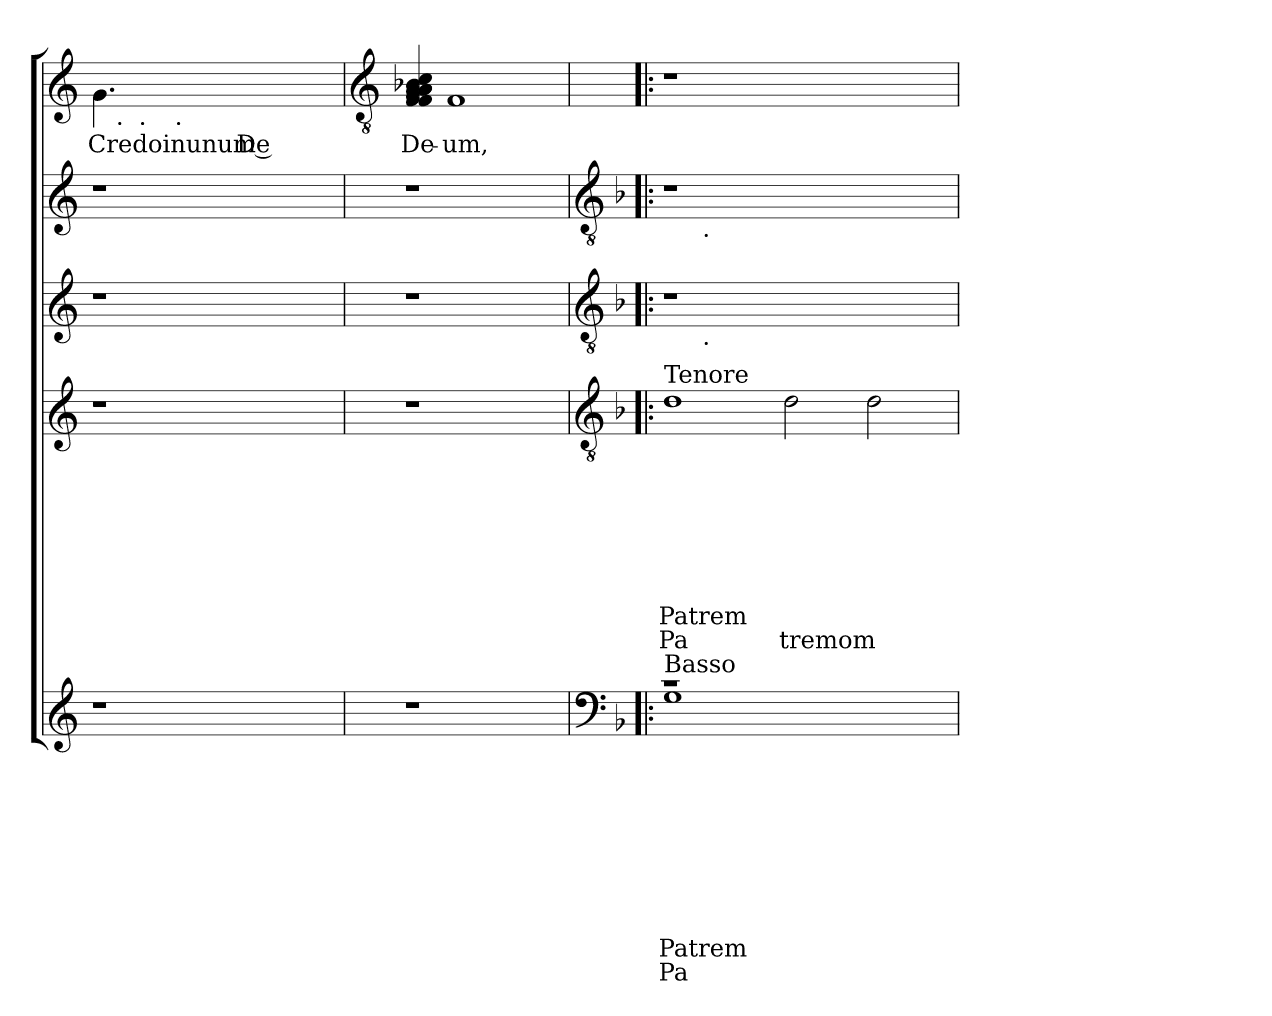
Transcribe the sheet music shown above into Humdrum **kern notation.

**kern	**text	**text	**text	**text	**text	**text	**text	**text	**text	**text	**kern	**text	**text	**text	**text	**text	**text	**text	**text	**kern	**kern	**kern	**text
*part5	*part5	*part5	*part5	*part5	*part5	*part5	*part5	*part5	*part5	*part5	*part4	*part4	*part4	*part4	*part4	*part4	*part4	*part4	*part4	*part3	*part2	*part1	*part1
*staff5	*staff5	*staff5	*staff5	*staff5	*staff5	*staff5	*staff5	*staff5	*staff5	*staff5	*staff4	*staff4	*staff4	*staff4	*staff4	*staff4	*staff4	*staff4	*staff4	*staff3	*staff2	*staff1	*staff1
!!LO:PB:g=z
*clefG2	*	*	*	*	*	*	*	*	*	*	*clefG2	*	*	*	*	*	*	*	*	*clefG2	*clefG2	*clefG2	*
*k[]	*	*	*	*	*	*	*	*	*	*	*k[]	*	*	*	*	*	*	*	*	*k[]	*k[]	*k[]	*
*C:	*	*	*	*	*	*	*	*	*	*	*C:	*	*	*	*	*	*	*	*	*C:	*C:	*C:	*
=1	=1	=1	=1	=1	=1	=1	=1	=1	=1	=1	=1	=1	=1	=1	=1	=1	=1	=1	=1	=1	=1	=1	=1
!	!	!	!	!	!	!	!	!	!	!	!	!	!	!	!	!	!	!	!	!	!	!LO:N:head=solid	!LO:LY:b:rj
*	*	*	*	*	*	*	*	*	*	*	*	*	*	*	*	*	*	*	*	*	*	*^	*
*	*	*	*	*	*	*	*	*	*	*	*	*	*	*	*	*	*	*	*	*	*	*	*^	*
*	*	*	*	*	*	*	*	*	*	*	*	*	*	*	*	*	*	*	*	*	*	*	*	*^	*
1r	.	.	.	.	.	.	.	.	.	.	1r	.	.	.	.	.	.	.	.	1r	1r	4.g\	16.ryy	8.ryy	4ryy	Credoinunum De
!	!	!	!	!	!	!	!	!	!	!	!	!	!	!	!	!	!	!	!	!	!	!	!LO:TX:b:t=.	!	!	!
.	.	.	.	.	.	.	.	.	.	.	.	.	.	.	.	.	.	.	.	.	.	.	2ryy	.	.	.
!	!	!	!	!	!	!	!	!	!	!	!	!	!	!	!	!	!	!	!	!	!	!	!	!LO:TX:b:t=.	!	!
.	.	.	.	.	.	.	.	.	.	.	.	.	.	.	.	.	.	.	.	.	.	.	.	2ryy	.	.
.	.	.	.	.	.	.	.	.	.	.	.	.	.	.	.	.	.	.	.	.	.	.	.	.	16ryy	.
!	!	!	!	!	!	!	!	!	!	!	!	!	!	!	!	!	!	!	!	!	!	!	!	!	!LO:TX:b:t=.	!
.	.	.	.	.	.	.	.	.	.	.	.	.	.	.	.	.	.	.	.	.	.	.	.	.	2ryy	.
.	.	.	.	.	.	.	.	.	.	.	.	.	.	.	.	.	.	.	.	.	.	2ryy	.	.	.	.
.	.	.	.	.	.	.	.	.	.	.	.	.	.	.	.	.	.	.	.	.	.	.	4ryy	.	.	.
.	.	.	.	.	.	.	.	.	.	.	.	.	.	.	.	.	.	.	.	.	.	.	.	4ryy	.	.
.	.	.	.	.	.	.	.	.	.	.	.	.	.	.	.	.	.	.	.	.	.	.	.	.	8.ryy	.
.	.	.	.	.	.	.	.	.	.	.	.	.	.	.	.	.	.	.	.	.	.	.	8ryy	.	.	.
.	.	.	.	.	.	.	.	.	.	.	.	.	.	.	.	.	.	.	.	.	.	8ryy	.	.	.	.
.	.	.	.	.	.	.	.	.	.	.	.	.	.	.	.	.	.	.	.	.	.	.	.	16ryy	.	.
.	.	.	.	.	.	.	.	.	.	.	.	.	.	.	.	.	.	.	.	.	.	.	32ryy	.	.	.
*	*	*	*	*	*	*	*	*	*	*	*	*	*	*	*	*	*	*	*	*	*	*v	*v	*v	*v	*
!!LO:LB:g=z
=2	=2	=2	=2	=2	=2	=2	=2	=2	=2	=2	=2	=2	=2	=2	=2	=2	=2	=2	=2	=2	=2	=2	=2
*	*	*	*	*	*	*	*	*	*	*	*	*	*	*	*	*	*	*	*	*	*	*clefGv2	*
*	*	*	*	*	*	*	*	*	*	*	*	*	*	*	*	*	*	*	*	*	*	*^	*
*	*	*	*	*	*	*	*	*	*	*	*	*	*	*	*	*	*	*	*	*	*	*	*^	*
*	*	*	*	*	*	*	*	*	*	*	*	*	*	*	*	*	*	*	*	*	*	*	*	*^	*
!	!	!	!	!	!	!	!	!	!	!	!	!	!	!	!	!	!	!	!	!	!	!LO:TX:a:t=Transcription&colon;	!	!	!	!
!	!	!	!	!	!	!	!	!	!	!	!	!	!	!	!	!	!	!	!	!	!	!	!	!	!	!LO:LY:b
*	*	*	*	*	*	*	*	*	*	*	*	*	*	*	*	*	*	*	*	*	*	*v	*v	*v	*v	*
1r	.	.	.	.	.	.	.	.	.	.	1r	.	.	.	.	.	.	.	.	1r	1r	4F/ 4F/ 4G/ 4A/ 4A/ 4A/ 4B-X/ 4c/	De-
!	!	!	!	!	!	!	!	!	!	!	!	!	!	!	!	!	!	!	!	!	!	!	!LO:LY:b
.	.	.	.	.	.	.	.	.	.	.	.	.	.	.	.	.	.	.	.	.	.	1F	-um,
4ryy	.	.	.	.	.	.	.	.	.	.	4ryy	.	.	.	.	.	.	.	.	4ryy	4ryy	.	.
!!LO:LB:g=z
=3!|:	=3!|:	=3!|:	=3!|:	=3!|:	=3!|:	=3!|:	=3!|:	=3!|:	=3!|:	=3!|:	=3!|:	=3!|:	=3!|:	=3!|:	=3!|:	=3!|:	=3!|:	=3!|:	=3!|:	=3!|:	=3!|:	=3!|:	=3!|:
*clefF4	*	*	*	*	*	*	*	*	*	*	*clefGv2	*	*	*	*	*	*	*	*	*clefGv2	*clefGv2	*	*
*k[b-]	*	*	*	*	*	*	*	*	*	*	*k[b-]	*	*	*	*	*	*	*	*	*k[b-]	*k[b-]	*	*
*F:	*	*	*	*	*	*	*	*	*	*	*F:	*	*	*	*	*	*	*	*	*F:	*F:	*	*
*^	*	*	*	*	*	*	*	*	*	*	*	*	*	*	*	*	*	*	*	*	*	*	*
!	!	!	!	!	!	!	!	!	!	!	!	!	!	!	!	!	!	!	!	!	!	!LO:TX:a:t=Canto	!	!
!	!	!	!	!	!	!	!	!	!	!	!	!LO:TX:a:t=Tenore	!	!	!	!	!	!	!	!	!	!	!	!
!LO:TX:a:t=Basso	!	!	!	!	!	!	!	!	!	!	!	!	!	!	!	!	!	!	!	!	!	!	!	!
!	!	!	!	!	!	!	!	!	!	!LO:LY:b:rj	!LO:LY:b:rj	!	!	!	!	!	!	!	!LO:LY:b:rj	!LO:LY:b:rj	!	!	!	!
*	*	*	*	*	*	*	*	*	*	*	*	*	*	*	*	*	*	*	*	*	*^	*^	*	*
1rc	1G	.	.	.	.	.	.	.	.	Patrem	Pa-	1d	.	.	.	.	.	.	Patrem	Pa	1r	8..ryy	1r	8..ryy	1r	.
!	!	!	!	!	!	!	!	!	!	!	!	!	!	!	!	!	!	!	!	!	!	!	!	!LO:TX:b:t=.	!	!
!	!	!	!	!	!	!	!	!	!	!	!	!	!	!	!	!	!	!	!	!	!	!LO:TX:b:t=.	!	!	!	!
.	.	.	.	.	.	.	.	.	.	.	.	.	.	.	.	.	.	.	.	.	.	1ryy	.	1ryy	.	.
!	!	!	!	!	!	!	!	!	!	!	!	!	!	!	!	!	!	!	!	!LO:LY:b	!	!	!	!	!	!
1ryy	1ryy	.	.	.	.	.	.	.	.	.	.	2d\	.	.	.	.	.	.	.	tremom	1ryy	.	1ryy	.	1ryy	.
.	.	.	.	.	.	.	.	.	.	.	.	.	.	.	.	.	.	.	.	.	.	2ryy	.	2ryy	.	.
.	.	.	.	.	.	.	.	.	.	.	.	2d\	.	.	.	.	.	.	.	.	.	.	.	.	.	.
.	.	.	.	.	.	.	.	.	.	.	.	.	.	.	.	.	.	.	.	.	.	4ryy	.	4ryy	.	.
.	.	.	.	.	.	.	.	.	.	.	.	.	.	.	.	.	.	.	.	.	.	32ryy	.	32ryy	.	.
*	*	*	*	*	*	*	*	*	*	*	*	*	*	*	*	*	*	*	*	*	*v	*v	*	*	*	*
*v	*v	*	*	*	*	*	*	*	*	*	*	*	*	*	*	*	*	*	*	*	*	*v	*v	*	*
=	=	=	=	=	=	=	=	=	=	=	=	=	=	=	=	=	=	=	=	=	=	=	=
*-	*-	*-	*-	*-	*-	*-	*-	*-	*-	*-	*-	*-	*-	*-	*-	*-	*-	*-	*-	*-	*-	*-	*-
